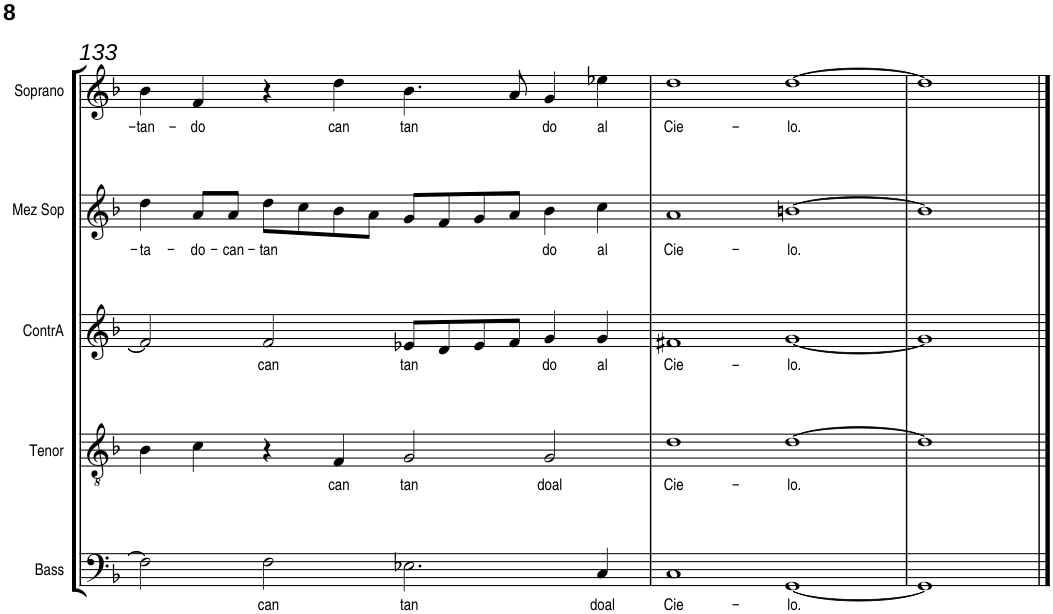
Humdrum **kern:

**kern	**text	**kern	**text	**kern	**text	**kern	**text	**kern	**text
*part5	*part5	*part4	*part4	*part3	*part3	*part2	*part2	*part1	*part1
*staff5	*staff5	*staff4	*staff4	*staff3	*staff3	*staff2	*staff2	*staff1	*staff1
*I"Bass	*	*I"Tenor	*	*I"ContrA	*	*I"Mez Sop	*	*I"Soprano	*
*I'Bass	*	*I'Tenor	*	*I'ContrA	*	*I'Mez Sop	*	*I'Soprano	*
!!LO:PB:g=z
*clefF4	*	*clefGv2	*	*clefG2	*	*clefG2	*	*clefG2	*
*k[b-]	*	*k[b-]	*	*k[b-]	*	*k[b-]	*	*k[b-]	*
*M4/2	*	*M4/2	*	*M4/2	*	*M4/2	*	*M4/2	*
=133	=133	=133	=133	=133	=133	=133	=133	=133	=133
!	!	!	!	!	!	!	!LO:LY:b	!	!LO:LY:b
2F\]	.	4B-\	.	2f/]	.	4dd\	-ta-	4b-\	-tan-
!	!	!	!	!	!	!	!LO:LY:b	!	!LO:LY:b
.	.	4c\	.	.	.	8a/L	-do-	4f/	-do
!	!	!	!	!	!	!	!LO:LY:b	!	!
.	.	.	.	.	.	8a/J	-can-	.	.
!	!LO:LY:b	!	!	!	!LO:LY:b	!	!LO:LY:b	!	!
2F\	can	4r	.	2f/	can	8dd\L	-tan	4r	.
.	.	.	.	.	.	8cc\	.	.	.
!	!	!	!LO:LY:b	!	!	!	!	!	!LO:LY:b
.	.	4F/	can	.	.	8b-\	.	4dd\	can
.	.	.	.	.	.	8a\J	.	.	.
!	!LO:LY:b	!	!LO:LY:b	!	!LO:LY:b	!	!	!	!LO:LY:b
2.E-X\	tan	2G/	tan	8e-X/L	tan	8g/L	.	4.b-\	tan
.	.	.	.	8d/	.	8f/	.	.	.
.	.	.	.	8e-/	.	8g/	.	.	.
.	.	.	.	8f/J	.	8a/J	.	8a/	.
!	!	!	!LO:LY:b	!	!LO:LY:b	!	!LO:LY:b	!	!LO:LY:b
.	.	2G/	doal	4g/	do	4b-\	do	4g/	do
!	!LO:LY:b	!	!	!	!LO:LY:b	!	!LO:LY:b	!	!LO:LY:b
4C/	doal	.	.	4g/	al	4cc\	al	4ee-X\	al
=134	=134	=134	=134	=134	=134	=134	=134	=134	=134
!	!LO:LY:b	!	!LO:LY:b	!	!LO:LY:b	!	!LO:LY:b	!	!LO:LY:b
1C	Cie-	1d	Cie-	1f#X	Cie-	1a	Cie-	1dd	Cie-
!	!LO:LY:b	!	!LO:LY:b	!	!LO:LY:b	!	!LO:LY:b	!	!LO:LY:b
[1GG	-lo.	[1d	-lo.	[1g	-lo.	[1bn	-lo.	[1dd	-lo.
=135	=135	=135	=135	=135	=135	=135	=135	=135	=135
1GG]	.	1d]	.	1g]	.	1b]	.	1dd]	.
==	==	==	==	==	==	==	==	==	==
*-	*-	*-	*-	*-	*-	*-	*-	*-	*-
